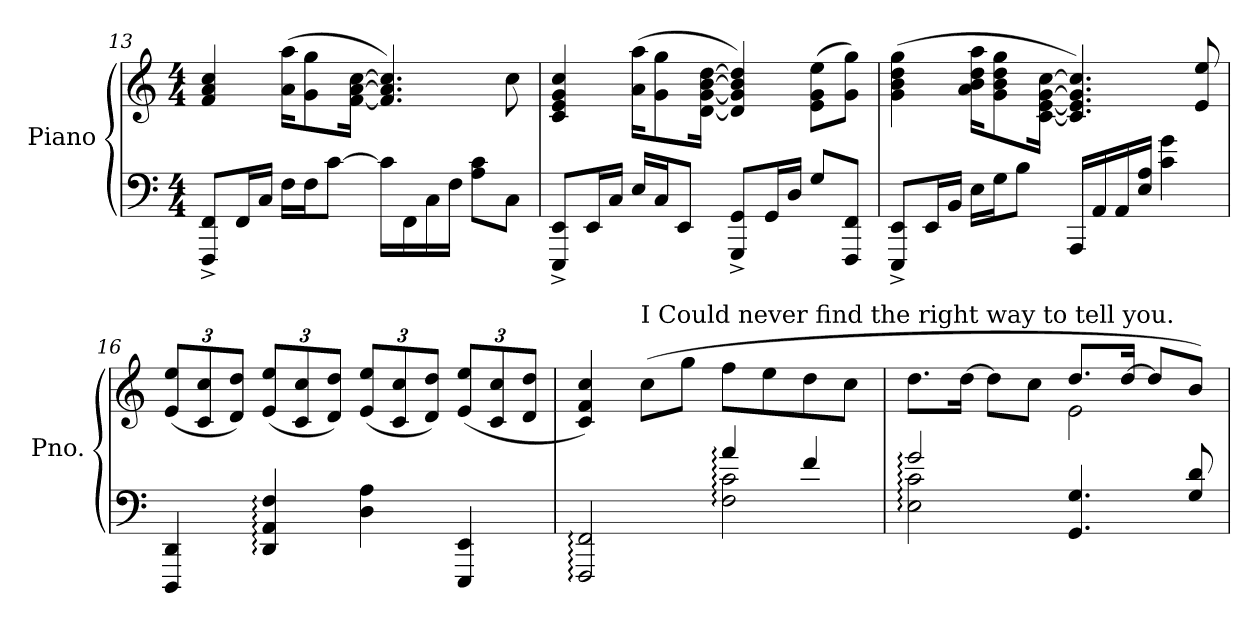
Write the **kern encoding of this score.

**kern	**kern	**dynam
*part1	*part1	*part1
*staff2	*staff1	*staff1/2
*I"Piano	*	*
*I'Pno.	*	*
!!LO:PB:g=z
*clefF4	*clefG2	*
*k[]	*k[]	*
*M4/4	*M4/4	*
=13	=13	=13
8FFF/^ 8FF/^L	4f/ 4a/ 4cc/	.
16FF/L	.	.
16C/JJ	.	.
16F\LL	(16a\ 16aa\KL	.
16F\J	8g\ 8gg\	.
[8c\J	.	.
.	[16f\ [16a\ [16cc\Jk	.
16c\LL]	4.f/] 4.a/] 4.cc/])	.
16FF\	.	.
16C\	.	.
16F\JJ	.	.
8A\ 8c\L	.	.
8C\J	8cc\	.
=14	=14	=14
8EEE/^ 8EE/^L	4c/ 4e/ 4g/ 4cc/	.
16EE/L	.	.
16C/JJ	.	.
16E/LL	(16a\ 16aa\KL	.
16C/J	8g\ 8gg\	.
8EE/J	.	.
.	[16d\ [16g\ [16b\ [16dd\Jk	.
8GGG/^ 8GG/^L	4d/] 4g/] 4b/] 4dd/])	.
16GG/L	.	.
16D/JJ	.	.
8G/L	(8e\ 8g\ 8ee\L	.
8FFF/ 8FF/J	8g\ 8gg\J)	.
!!LO:LB:g=z
=15	=15	=15
8EEE/^ 8EE/^L	(4g\ 4b\ 4dd\ 4gg\	.
16EE/L	.	.
16BB/JJ	.	.
16E\LL	16a\ 16b\ 16dd\ 16aa\KL	.
16G\J	8g\ 8b\ 8dd\ 8gg\	.
8B\J	.	.
.	[16c\ [16e\ [16g\ [16cc\Jk	.
16AAA/LL	4.c/] 4.e/] 4.g/] 4.cc/])	.
16AA/	.	.
16AA/	.	.
16E/ 16A/JJ	.	.
4c\ 4g\	.	.
.	8e/ 8ee/	.
=16	=16	=16
*	*Xbrackettup	*
4DDD/ 4DD/	(12e/ 12ee/L	.
.	12c/ 12cc/	.
.	12d/ 12dd/J)	.
4DD/: 4AA/: 4F/:	(12e/ 12ee/L	.
.	12c/ 12cc/	.
.	12d/ 12dd/J)	.
4D\ 4A\	(12e/ 12ee/L	.
.	12c/ 12cc/	.
.	12d/ 12dd/J)	.
4EEE/ 4EE/	(12e/ 12ee/L	.
.	12c/ 12cc/	.
.	12d/ 12dd/J	.
!!LO:LB:g=z
=17	=17	=17
*^	*	*
2FFF/: 2FF/:	2ryy	4c/ 4f/ 4cc/)	.
!	!	!LO:TX:a:t=I Could never find the right way to tell you.	!
!	!	!	!LO:DY:b
.	.	(>8cc\L	other-dynamics
.	.	8gg\J	.
4a:/	2F\: 2c\:	8ff\L	.
.	.	8ee\	.
4f/	.	8dd\	.
.	.	8cc\J	.
=18	=18	=18	=18
*	*	*^	*
2g:/	2E\: 2c\:	8.dd\L	2ryy	.
.	.	[16dd\Jk	.	.
.	.	8dd\L]	.	.
.	.	8cc\J	.	.
4.GG/ 4.G/	2ryy	8.dd/L	2e\	.
.	.	[16dd/Jk	.	.
.	.	8dd/L]	.	.
8G/ 8d/	.	8b/J)	.	.
*v	*v	*	*	*
*	*v	*v	*
=	=	=
*-	*-	*-
